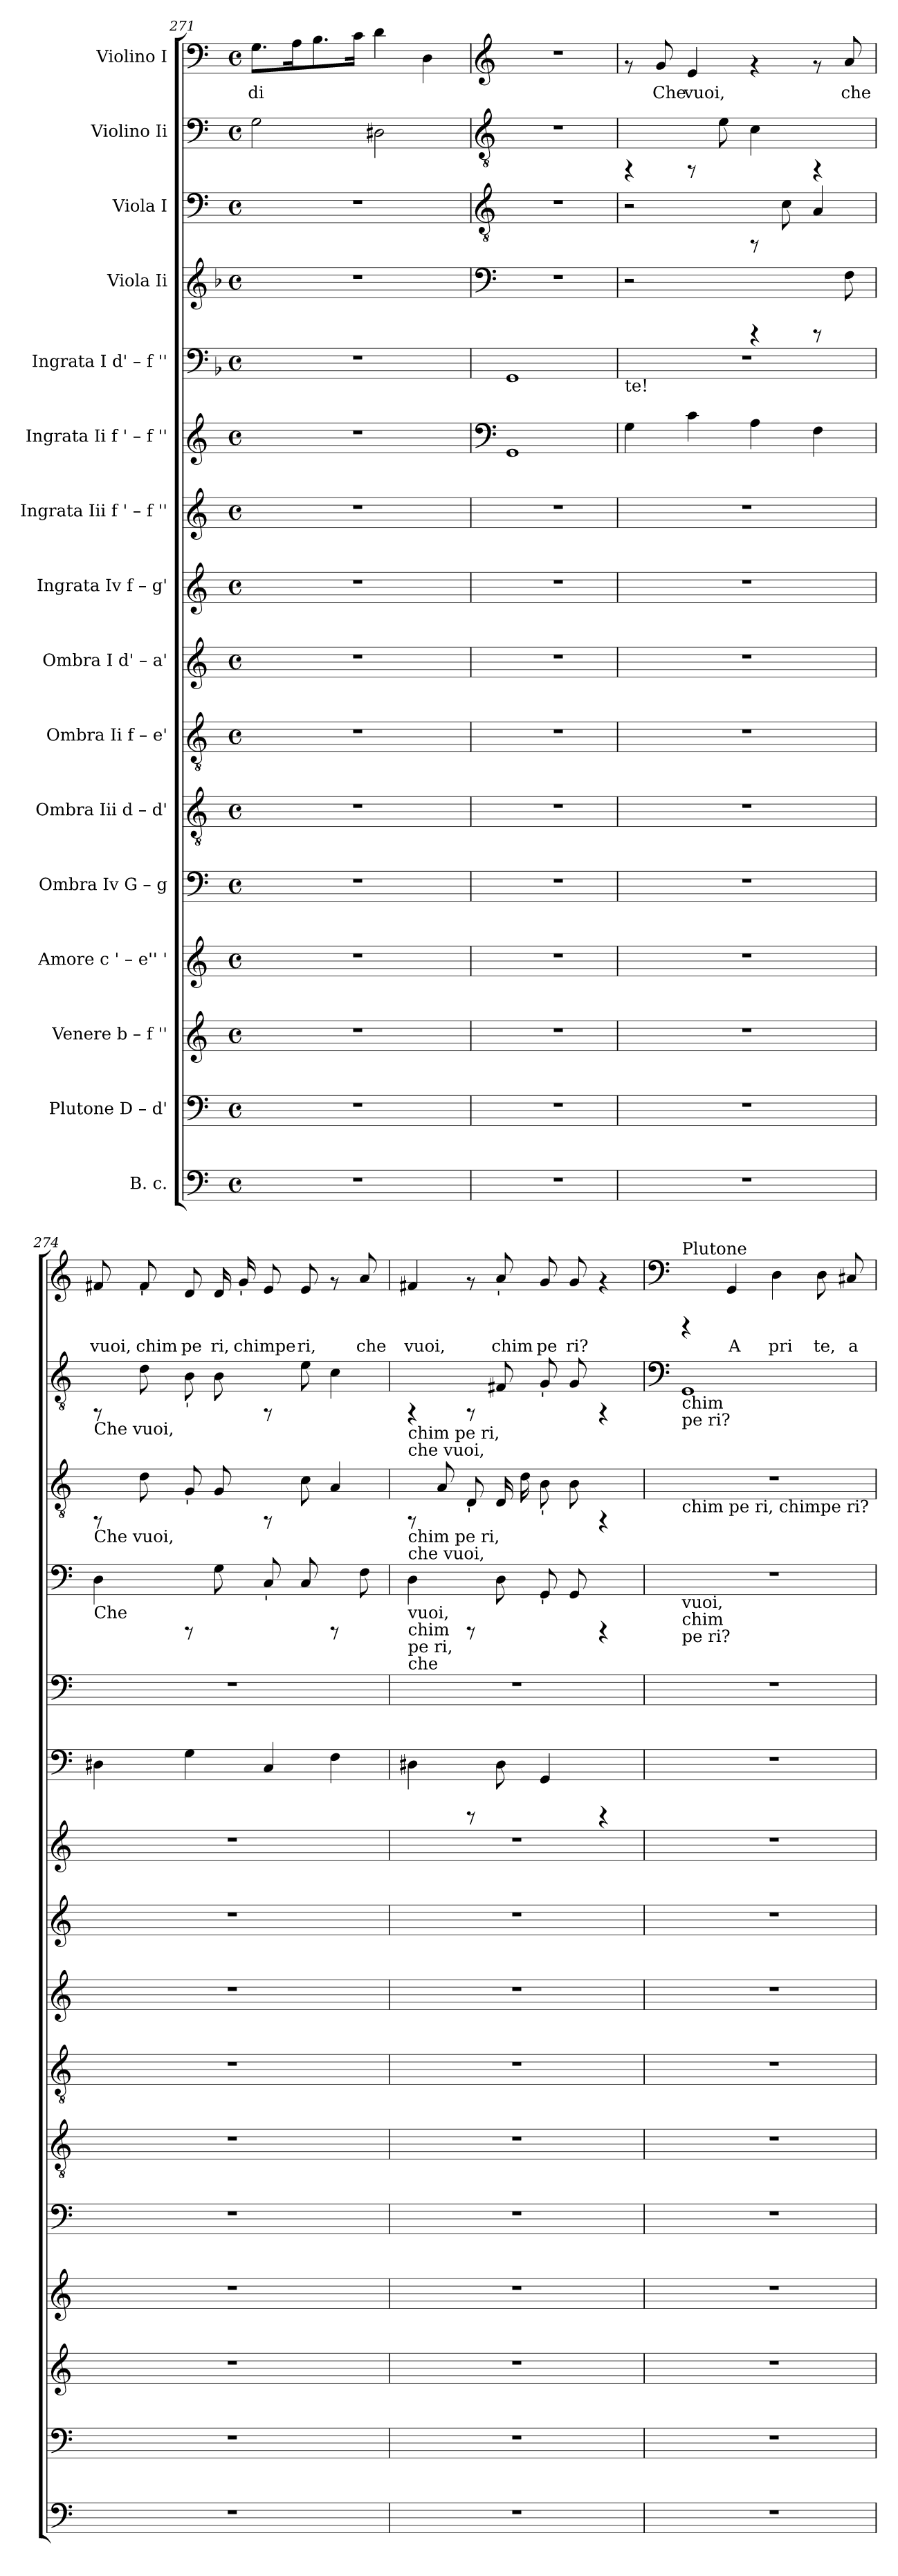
**kern	**kern	**kern	**kern	**kern	**kern	**kern	**kern	**kern	**kern	**kern	**kern	**kern	**kern	**kern	**kern	**text
*part16	*part15	*part14	*part13	*part12	*part11	*part10	*part9	*part8	*part7	*part6	*part5	*part4	*part3	*part2	*part1	*part1
*staff16	*staff15	*staff14	*staff13	*staff12	*staff11	*staff10	*staff9	*staff8	*staff7	*staff6	*staff5	*staff4	*staff3	*staff2	*staff1	*staff1
*I"B. c.	*I"Plutone  D – d'	*I"Venere  b – f ''	*I"Amore  c ' – e''  '	*I"Ombra Iv  G – g	*I"Ombra Iii  d – d'	*I"Ombra Ii  f – e'	*I"Ombra I  d' – a'	*I"Ingrata Iv  f – g'	*I"Ingrata Iii  f ' – f ''	*I"Ingrata Ii  f ' – f ''	*I"Ingrata I  d' – f ''	*I"Viola Ii	*I"Viola I	*I"Violino Ii	*I"Violino I	*
*clefF4	*clefF4	*clefG2	*clefG2	*clefF4	*clefGv2	*clefGv2	*clefG2	*clefG2	*clefG2	*clefG2	*clefF4	*clefG2	*clefF4	*clefF4	*clefF4	*
*k[]	*k[]	*k[]	*k[]	*k[]	*k[]	*k[]	*k[]	*k[]	*k[]	*k[]	*k[b-]	*k[b-]	*k[]	*k[]	*k[]	*
*C:	*C:	*C:	*C:	*C:	*C:	*C:	*C:	*C:	*C:	*C:	*F:	*F:	*C:	*C:	*C:	*
*M4/4	*M4/4	*M4/4	*M4/4	*M4/4	*M4/4	*M4/4	*M4/4	*M4/4	*M4/4	*M4/4	*M4/4	*M4/4	*M4/4	*M4/4	*M4/4	*
*met(c)	*met(c)	*met(c)	*met(c)	*met(c)	*met(c)	*met(c)	*met(c)	*met(c)	*met(c)	*met(c)	*met(c)	*met(c)	*met(c)	*met(c)	*met(c)	*
=271	=271	=271	=271	=271	=271	=271	=271	=271	=271	=271	=271	=271	=271	=271	=271	=271
!	!	!	!	!	!	!	!	!	!	!	!	!	!	!	!	!LO:LY:b:cj
1r	1r	1r	1r	1r	1r	1r	1r	1r	1r	1r	1r	1r	1r	2G\	8.G\L	di
!	!	!	!	!	!	!	!	!	!	!	!	!	!	!	!	!LO:LY:b:cj
.	.	.	.	.	.	.	.	.	.	.	.	.	.	.	16A\	.
!	!	!	!	!	!	!	!	!	!	!	!	!	!	!	!	!LO:LY:b:cj
.	.	.	.	.	.	.	.	.	.	.	.	.	.	.	8.B\	.
!	!	!	!	!	!	!	!	!	!	!	!	!	!	!	!	!LO:LY:b:cj
.	.	.	.	.	.	.	.	.	.	.	.	.	.	.	16c\J	.
!	!	!	!	!	!	!	!	!	!	!	!	!	!	!	!	!LO:LY:b:cj
.	.	.	.	.	.	.	.	.	.	.	.	.	.	2D#\	4d\	.
!	!	!	!	!	!	!	!	!	!	!	!	!	!	!	!	!LO:LY:b:cj
.	.	.	.	.	.	.	.	.	.	.	.	.	.	.	4D\	.
=272	=272	=272	=272	=272	=272	=272	=272	=272	=272	=272	=272	=272	=272	=272	=272	=272
*	*	*	*	*	*	*	*	*	*	*clefF4	*	*clefF4	*clefGv2	*clefGv2	*clefG2	*
*	*	*	*	*	*	*	*	*	*	*	*k[]	*k[]	*	*	*	*
*	*	*	*	*	*	*	*	*	*	*	*C:	*C:	*	*	*	*
1r	1r	1r	1r	1r	1r	1r	1r	1r	1r	1GG	1GG	1r	1r	1r	1r	.
=273	=273	=273	=273	=273	=273	=273	=273	=273	=273	=273	=273	=273	=273	=273	=273	=273
!	!	!	!	!	!	!	!	!	!	!	!LO:TX:b:t=te!	!	!	!	!	!
1r	1r	1r	1r	1r	1r	1r	1r	1r	1r	4G\	1r	2r	2r	4rFF	8rf	.
!	!	!	!	!	!	!	!	!	!	!	!	!	!	!	!	!LO:LY:b:cj
.	.	.	.	.	.	.	.	.	.	.	.	.	.	.	8g/	Che
!	!	!	!	!	!	!	!	!	!	!	!	!	!	!	!	!LO:LY:b:cj
.	.	.	.	.	.	.	.	.	.	4c\	.	.	.	8rFF	4e/	vuoi,
.	.	.	.	.	.	.	.	.	.	.	.	.	.	8e\	.	.
.	.	.	.	.	.	.	.	.	.	4A\	.	4rCCC	8rFF	4c\	4rf	.
.	.	.	.	.	.	.	.	.	.	.	.	.	8c\	.	.	.
.	.	.	.	.	.	.	.	.	.	4F\	.	8rCCC	4A/	4rFF	8rf	.
!	!	!	!	!	!	!	!	!	!	!	!	!	!	!	!	!LO:LY:b:cj
.	.	.	.	.	.	.	.	.	.	.	.	8F\	.	.	8a/	che
=274	=274	=274	=274	=274	=274	=274	=274	=274	=274	=274	=274	=274	=274	=274	=274	=274
!	!	!	!	!	!	!	!	!	!	!	!	!	!	!LO:TX:b:t=Che vuoi,	!	!
!	!	!	!	!	!	!	!	!	!	!	!	!	!LO:TX:b:t=Che vuoi,	!	!	!
!	!	!	!	!	!	!	!	!	!	!	!	!LO:TX:b:t=Che	!	!	!	!
!	!	!	!	!	!	!	!	!	!	!	!	!	!	!	!	!LO:LY:b:cj
1r	1r	1r	1r	1r	1r	1r	1r	1r	1r	4D#\	1r	4D\	8rFF	8rFF	8f#X/	vuoi,
!	!	!	!	!	!	!	!	!	!	!	!	!	!	!	!LO:TX:b:t='	!
!	!	!	!	!	!	!	!	!	!	!	!	!	!	!	!	!LO:LY:b:cj
.	.	.	.	.	.	.	.	.	.	.	.	.	8d\	8d\	8f#/	chim
!	!	!	!	!	!	!	!	!	!	!	!	!	!	!LO:TX:b:t='	!	!
!	!	!	!	!	!	!	!	!	!	!	!	!	!LO:TX:b:t='	!	!	!
!	!	!	!	!	!	!	!	!	!	!	!	!	!	!	!	!LO:LY:b:cj
.	.	.	.	.	.	.	.	.	.	4G\	.	8rCCC	8G/	8B\	8d/	pe
!	!	!	!	!	!	!	!	!	!	!	!	!	!	!	!	!LO:LY:b:cj
.	.	.	.	.	.	.	.	.	.	.	.	8G\	8G/	8B\	16d/	ri,
!	!	!	!	!	!	!	!	!	!	!	!	!	!	!	!LO:TX:b:t='	!
!	!	!	!	!	!	!	!	!	!	!	!	!	!	!	!	!LO:LY:b:cj
.	.	.	.	.	.	.	.	.	.	.	.	.	.	.	16g/	chimpe
!	!	!	!	!	!	!	!	!	!	!	!	!LO:TX:b:t='	!	!	!	!
!	!	!	!	!	!	!	!	!	!	!	!	!	!	!	!	!LO:LY:b:cj
.	.	.	.	.	.	.	.	.	.	4C/	.	8C/	8rFF	8rFF	8e/	.
!	!	!	!	!	!	!	!	!	!	!	!	!	!	!	!	!LO:LY:b:cj
.	.	.	.	.	.	.	.	.	.	.	.	8C/	8c\	8e\	8e/	ri,
.	.	.	.	.	.	.	.	.	.	4F\	.	8rCCC	4A/	4c\	8rf	.
!	!	!	!	!	!	!	!	!	!	!	!	!	!	!	!	!LO:LY:b:cj
.	.	.	.	.	.	.	.	.	.	.	.	8F\	.	.	8a/	che
=275	=275	=275	=275	=275	=275	=275	=275	=275	=275	=275	=275	=275	=275	=275	=275	=275
!	!	!	!	!	!	!	!	!	!	!	!	!	!	!LO:TX:b:t=chim pe ri,	!	!
!	!	!	!	!	!	!	!	!	!	!	!	!	!	!LO:TX:b:t=che vuoi,	!	!
!	!	!	!	!	!	!	!	!	!	!	!	!	!LO:TX:b:t=chim pe ri,	!	!	!
!	!	!	!	!	!	!	!	!	!	!	!	!	!LO:TX:b:t=che vuoi,	!	!	!
!	!	!	!	!	!	!	!	!	!	!	!	!LO:TX:b:t=vuoi,	!	!	!	!
!	!	!	!	!	!	!	!	!	!	!	!	!LO:TX:b:t=chim	!	!	!	!
!	!	!	!	!	!	!	!	!	!	!	!	!LO:TX:b:t=pe ri,	!	!	!	!
!	!	!	!	!	!	!	!	!	!	!	!	!LO:TX:b:t=che	!	!	!	!
!	!	!	!	!	!	!	!	!	!	!	!	!	!	!	!	!LO:LY:b:cj
1r	1r	1r	1r	1r	1r	1r	1r	1r	1r	4D#\	1r	4D\	8rFF	4rFF	4f#X/	vuoi,
.	.	.	.	.	.	.	.	.	.	.	.	.	8A/	.	.	.
!	!	!	!	!	!	!	!	!	!	!	!	!	!LO:TX:b:t='	!	!	!
.	.	.	.	.	.	.	.	.	.	8rCCC	.	8rCCC	8D/	8rFF	8rf	.
!	!	!	!	!	!	!	!	!	!	!	!	!	!	!	!LO:TX:b:t='	!
!	!	!	!	!	!	!	!	!	!	!	!	!	!	!	!	!LO:LY:b:cj
.	.	.	.	.	.	.	.	.	.	8D#\	.	8D\	16D/	8F#X/	8a/	chim
.	.	.	.	.	.	.	.	.	.	.	.	.	16d\	.	.	.
!	!	!	!	!	!	!	!	!	!	!	!	!	!	!LO:TX:b:t='	!	!
!	!	!	!	!	!	!	!	!	!	!	!	!	!LO:TX:b:t='	!	!	!
!	!	!	!	!	!	!	!	!	!	!	!	!LO:TX:b:t='	!	!	!	!
!	!	!	!	!	!	!	!	!	!	!	!	!	!	!	!	!LO:LY:b:cj
.	.	.	.	.	.	.	.	.	.	4GG/	.	8GG/	8B\	8G/	8g/	pe
!	!	!	!	!	!	!	!	!	!	!	!	!	!	!	!	!LO:LY:b:cj
.	.	.	.	.	.	.	.	.	.	.	.	8GG/	8B\	8G/	8g/	ri?
.	.	.	.	.	.	.	.	.	.	4rCCC	.	4rCCC	4rFF	4rFF	4rf	.
!!LO:PB:g=z
=276	=276	=276	=276	=276	=276	=276	=276	=276	=276	=276	=276	=276	=276	=276	=276	=276
*	*	*	*	*	*	*	*	*	*	*	*	*	*	*clefF4	*clefF4	*
!	!	!	!	!	!	!	!	!	!	!	!	!	!	!	!LO:TX:a:t=Plutone	!
!	!	!	!	!	!	!	!	!	!	!	!	!	!	!LO:TX:b:t=chim	!	!
!	!	!	!	!	!	!	!	!	!	!	!	!	!	!LO:TX:b:t=pe ri?	!	!
!	!	!	!	!	!	!	!	!	!	!	!	!	!LO:TX:b:t=chim pe ri, chimpe ri?	!	!	!
!	!	!	!	!	!	!	!	!	!	!	!	!LO:TX:b:t=vuoi,	!	!	!	!
!	!	!	!	!	!	!	!	!	!	!	!	!LO:TX:b:t=chim	!	!	!	!
!	!	!	!	!	!	!	!	!	!	!	!	!LO:TX:b:t=pe ri?	!	!	!	!
1r	1r	1r	1r	1r	1r	1r	1r	1r	1r	1r	1r	1r	1r	1GG	4rCCC	.
!	!	!	!	!	!	!	!	!	!	!	!	!	!	!	!	!LO:LY:b:cj
.	.	.	.	.	.	.	.	.	.	.	.	.	.	.	4GG/	A
!	!	!	!	!	!	!	!	!	!	!	!	!	!	!	!	!LO:LY:b:cj
.	.	.	.	.	.	.	.	.	.	.	.	.	.	.	4D\	pri
!	!	!	!	!	!	!	!	!	!	!	!	!	!	!	!	!LO:LY:b:cj
.	.	.	.	.	.	.	.	.	.	.	.	.	.	.	8D\	te,
!	!	!	!	!	!	!	!	!	!	!	!	!	!	!	!	!LO:LY:b:cj
.	.	.	.	.	.	.	.	.	.	.	.	.	.	.	8C#X/	a
=	=	=	=	=	=	=	=	=	=	=	=	=	=	=	=	=
*-	*-	*-	*-	*-	*-	*-	*-	*-	*-	*-	*-	*-	*-	*-	*-	*-
